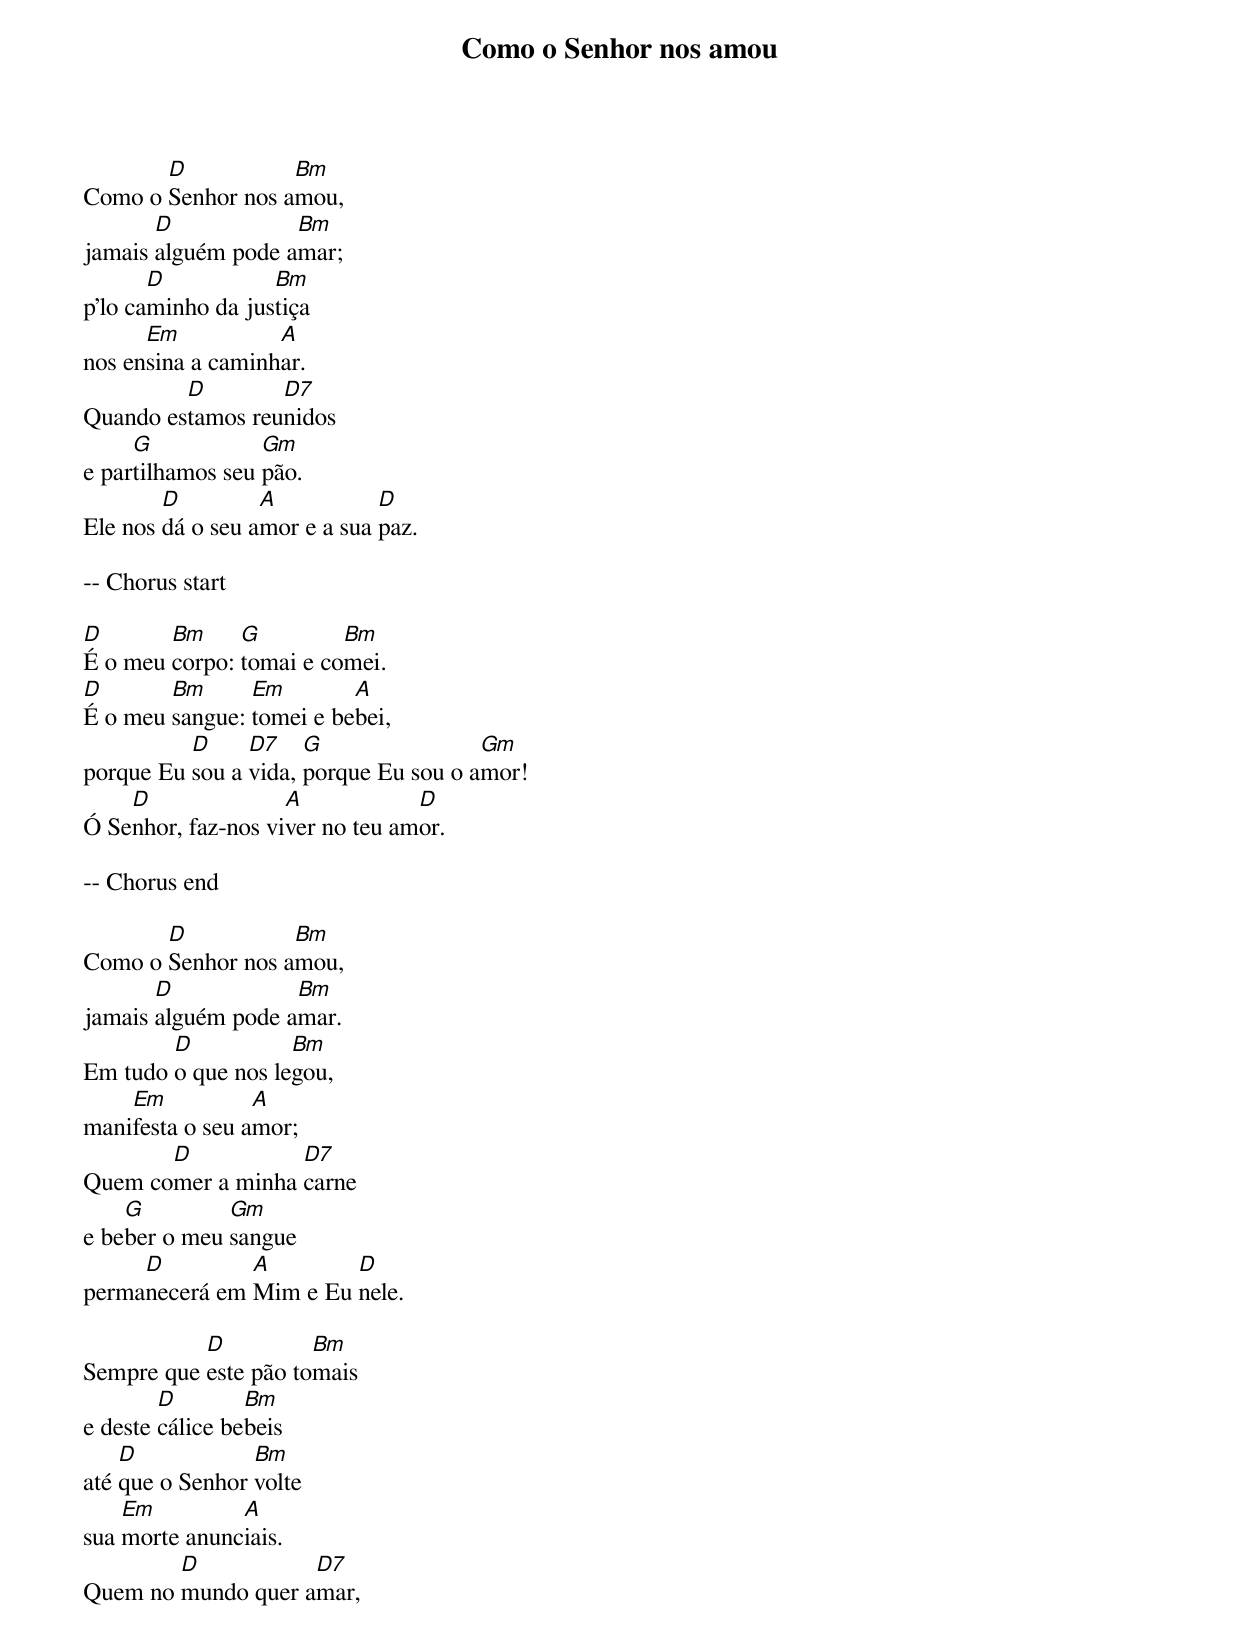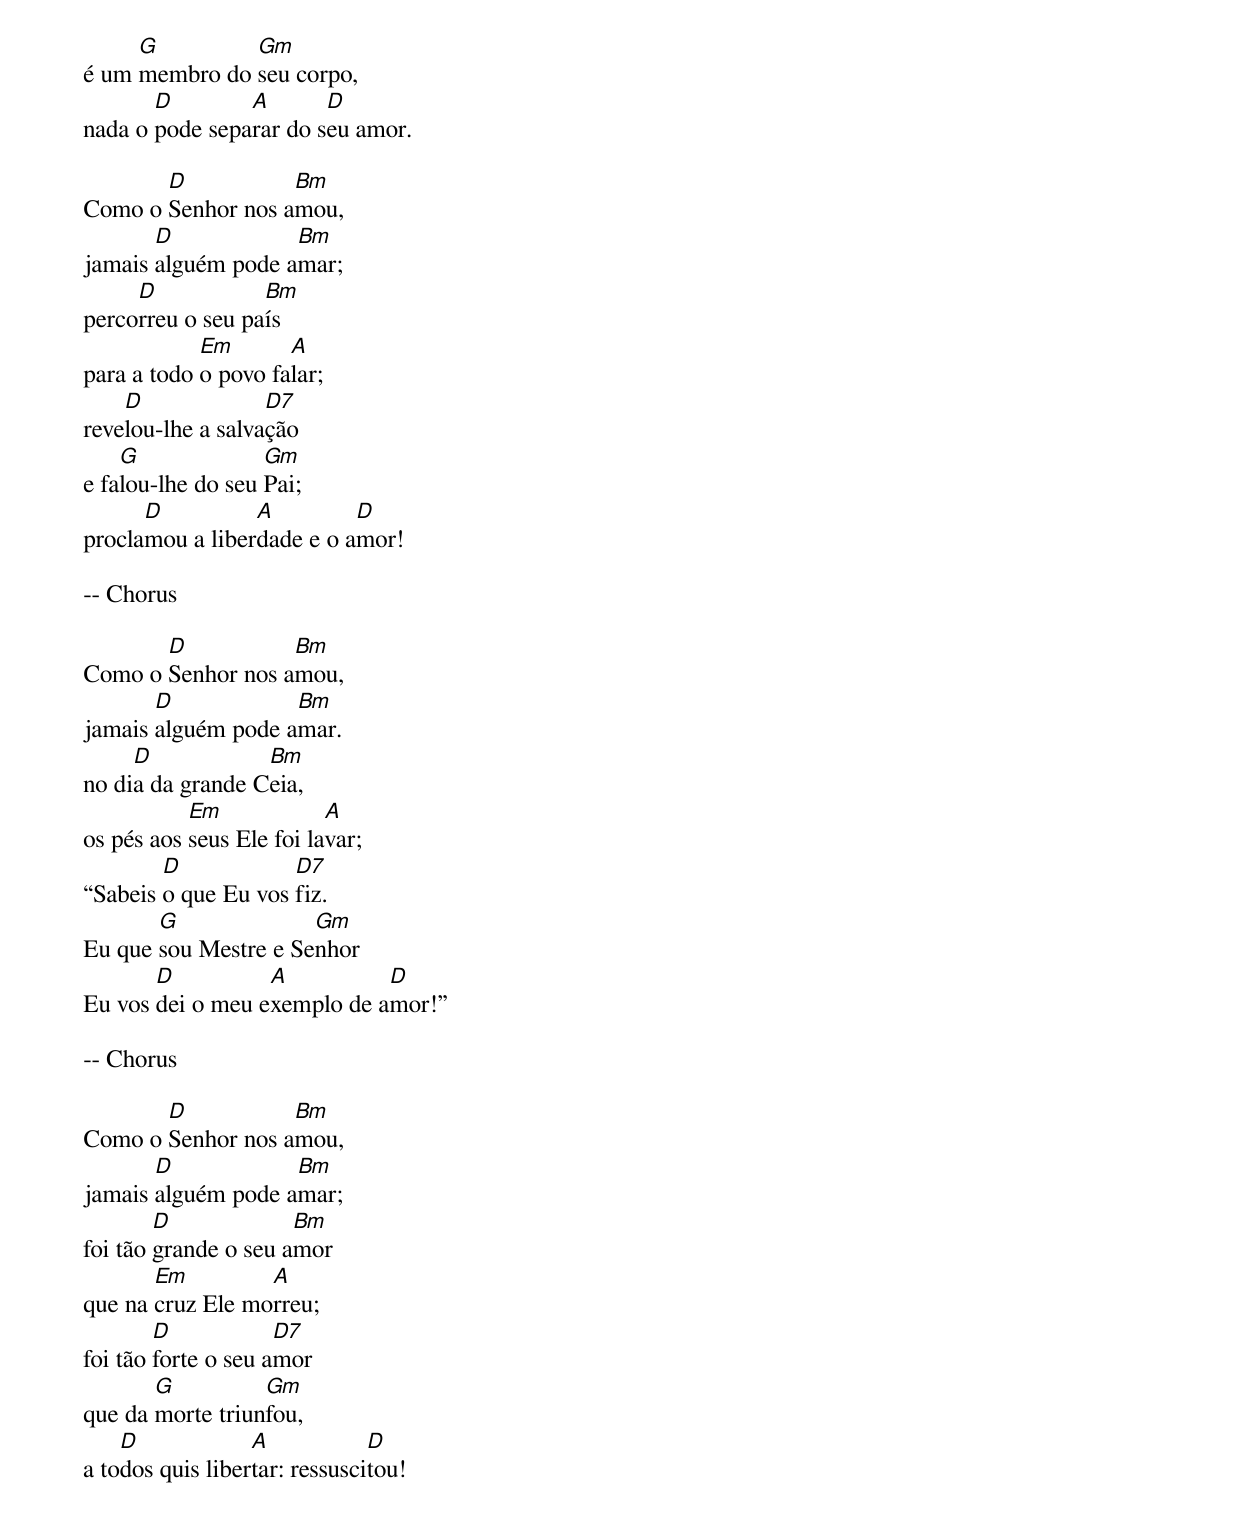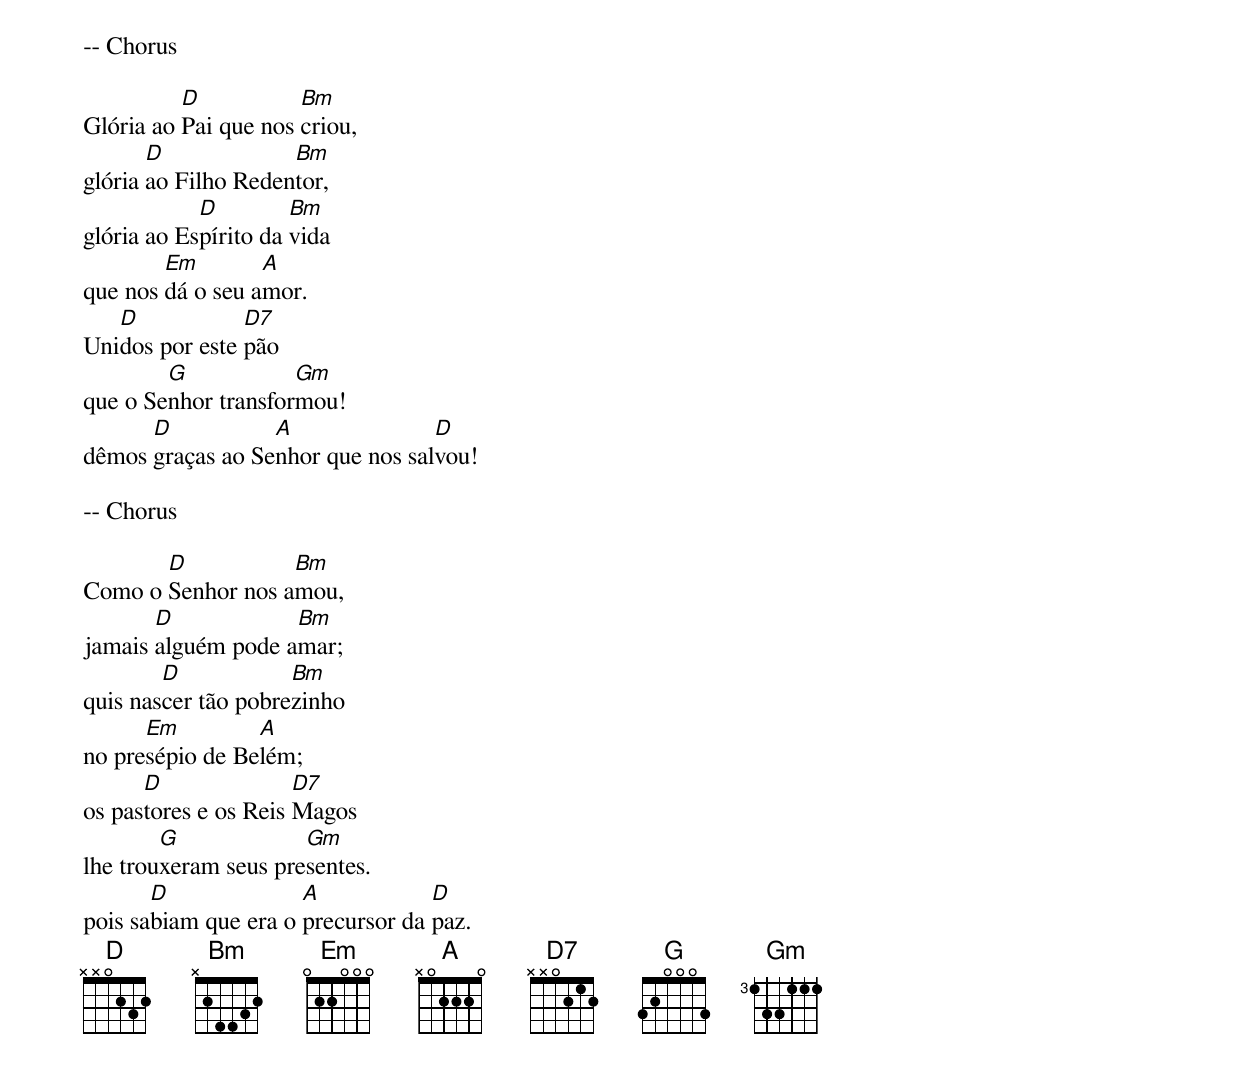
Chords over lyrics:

Como o Senhor nos amou

       D           Bm
Como o Senhor nos amou,
       D            Bm
jamais alguém pode amar;
       D           Bm
p’lo caminho da justiça
      Em           A
nos ensina a caminhar.
         D        D7
Quando estamos reunidos
     G            Gm
e partilhamos seu pão.
        D         A           D
Ele nos dá o seu amor e a sua paz.

-- Chorus start

D       Bm     G         Bm
É o meu corpo: tomai e comei.
D       Bm      Em        A
É o meu sangue: tomei e bebei,
          D     D7    G                Gm
porque Eu sou a vida, porque Eu sou o amor!
    D               A            D
Ó Senhor, faz-nos viver no teu amor.

-- Chorus end

       D           Bm
Como o Senhor nos amou,
       D            Bm
jamais alguém pode amar.
        D           Bm
Em tudo o que nos legou,
    Em           A
manifesta o seu amor;
       D           D7
Quem comer a minha carne
    G         Gm
e beber o meu sangue
     D         A        D
permanecerá em Mim e Eu nele.

           D          Bm
Sempre que este pão tomais
        D        Bm
e deste cálice bebeis
    D            Bm
até que o Senhor volte
    Em         A
sua morte anunciais.
        D           D7
Quem no mundo quer amar,
     G         Gm
é um membro do seu corpo,
       D        A       D
nada o pode separar do seu amor.

       D           Bm
Como o Senhor nos amou,
       D            Bm
jamais alguém pode amar;
     D            Bm
percorreu o seu país
            Em       A
para a todo o povo falar;
    D              D7
revelou-lhe a salvação
    G              Gm
e falou-lhe do seu Pai;
      D          A         D
proclamou a liberdade e o amor!

-- Chorus

       D           Bm
Como o Senhor nos amou,
       D            Bm
jamais alguém pode amar.
     D            Bm
no dia da grande Ceia,
           Em             A
os pés aos seus Ele foi lavar;
        D            D7
“Sabeis o que Eu vos fiz.
       G              Gm
Eu que sou Mestre e Senhor
       D          A          D
Eu vos dei o meu exemplo de amor!”

-- Chorus

       D           Bm
Como o Senhor nos amou,
       D            Bm
jamais alguém pode amar;
        D             Bm
foi tão grande o seu amor
       Em         A
que na cruz Ele morreu;
        D            D7
foi tão forte o seu amor
       G          Gm
que da morte triunfou,
    D             A            D
a todos quis libertar: ressuscitou!

-- Chorus

          D           Bm
Glória ao Pai que nos criou,
       D             Bm
glória ao Filho Redentor,
            D         Bm
glória ao Espírito da vida
        Em        A
que nos dá o seu amor.
   D            D7
Unidos por este pão
        G            Gm
que o Senhor transformou!
      D           A               D
dêmos graças ao Senhor que nos salvou!

-- Chorus

       D           Bm
Como o Senhor nos amou,
       D            Bm
jamais alguém pode amar;
        D            Bm
quis nascer tão pobrezinho
      Em         A
no presépio de Belém;
      D               D7
os pastores e os Reis Magos
        G             Gm
lhe trouxeram seus presentes.
       D              A            D
pois sabiam que era o precursor da paz.
